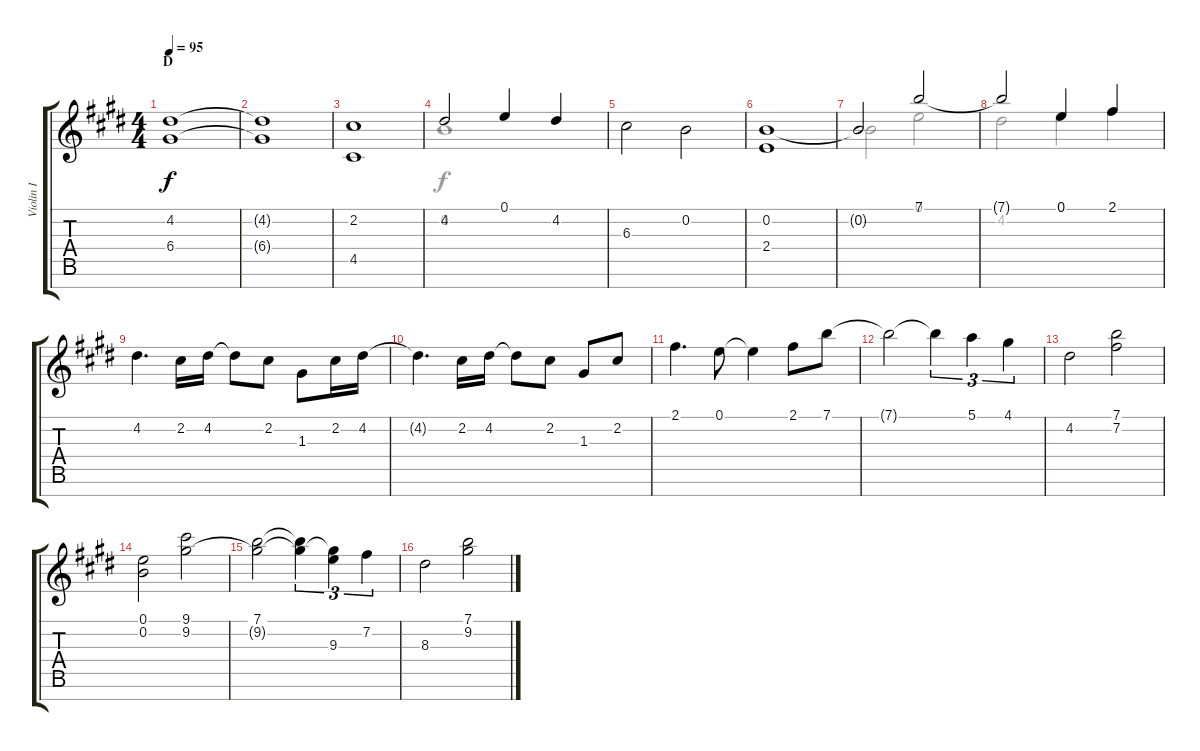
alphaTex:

\track ("Violin I" "Violin I") {instrument stringensemble1}
\staff {score tabs}
\tuning (E5 B4 G4 D4 A3 E3 B2) {hide}
\voice
\ts (4 4)
\section ("" "D")
\tempo 95
\clef g2
\ks e
(4.2 6.4).1{dy f} |
(4.2{t} 6.4{t}).1 |
(2.2 4.5).1 |
4.2.2 0.1.4 4.2.4 |
6.3.2 0.2.2 |
(0.2 2.4).1 |
0.2{t}.2 7.1.2 |
7.1{t}.2 0.1.4 2.1.4 |
4.2.4{d} 2.2.16 4.2.16 4.2{t}.8 2.2.8 1.3.8 2.2.16 4.2.16 |
4.2{t}.4{d} 2.2.16 4.2.16 4.2{t}.8 2.2.8 1.3.8 2.2.8 |
2.1.4{d} 0.1.8 0.1{t}.4 2.1.8 7.1.8 |
7.1{t}.2 7.1{t}.4{tu (3 2)} 5.1.4{tu (3 2)} 4.1.4{tu (3 2)} |
4.2.2 (7.1 7.2).2 |
(0.1 0.2).2 (9.1 9.2).2 |
(7.1 9.2{t}).2 (7.1{t} 9.2{t}).4{tu (3 2)} (9.2{t} 9.3).4{tu (3 2)} 7.2.4{tu (3 2)} |
8.3.2 (7.1 9.2).2
\voice
\clef g2
\ottava regular
\simile none
\ks e
|
|
|
0.2.1 |
|
|
0.2.2 0.1.2 |
4.2.2 0.1.4 2.1.4 |
|
|
|
|
|
|
|
